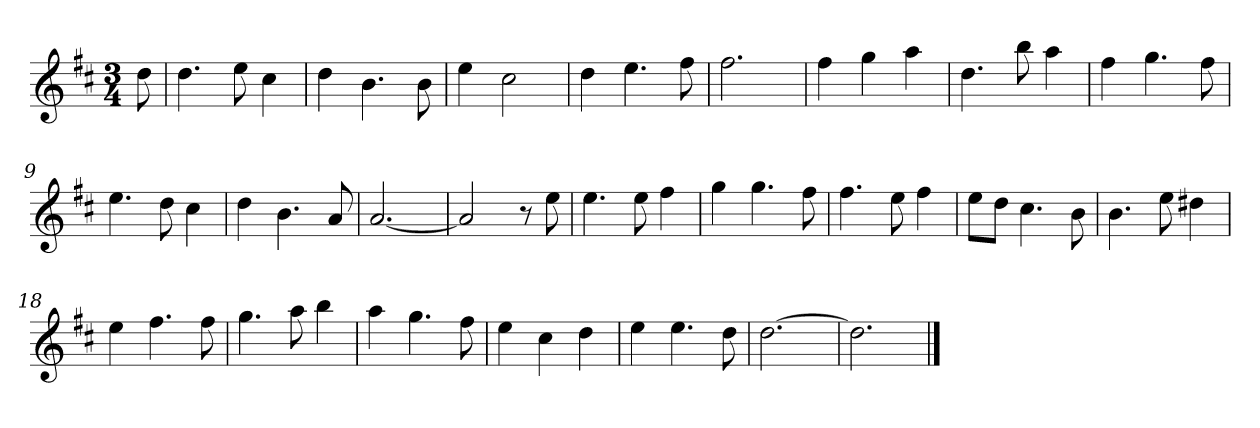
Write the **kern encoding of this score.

**kern
*part1
*staff1
*k[f#c#]
*M3/4
*MM120
=
8dd
=1
4.dd
8ee
4cc#
=2
4dd
4.b
8b
=3
4ee
2cc#
=4
4dd
4.ee
8ff#
=5
2.ff#
=6
4ff#
4gg
4aa
=7
4.dd
8bb
4aa
=8
4ff#
4.gg
8ff#
=9
4.ee
8dd
4cc#
=10
4dd
4.b
8a
=11
[2.a
=12
2a]
8r
8ee
=13
4.ee
8ee
4ff#
=14
4gg
4.gg
8ff#
=15
4.ff#
8ee
4ff#
=16
8eeL
8ddJ
4.cc#
8b
=17
4.b
8ee
4dd#X
=18
4ee
4.ff#
8ff#
=19
4.gg
8aa
4bb
=20
4aa
4.gg
8ff#
=21
4ee
4cc#
4dd
=22
4ee
4.ee
8dd
=23
[2.dd
=24
2.dd]
==
*-
